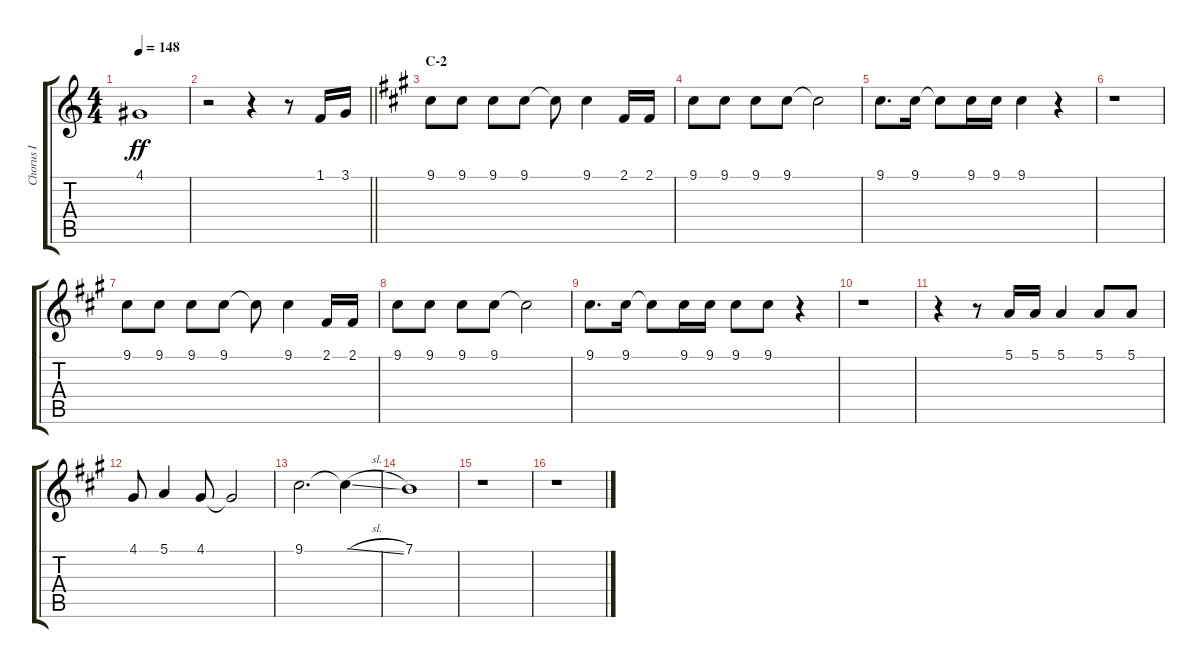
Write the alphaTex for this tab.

\track ("Chorus I" "Chorus I") {instrument voiceoohs}
\staff {score tabs}
\tuning (E4 B3 G3 D3 A2 E2) {hide}
\ts (4 4)
\tempo 148
\clef g2
\ks c
4.1.1{dy ff} |
\barLineRight lightlight
r.2 r.4 r.8 1.1.16 3.1.16 |
\section ("" "C-2")
\ks a
9.1.8 9.1.8 9.1.8 9.1.8 9.1{t}.8 9.1.4 2.1.16 2.1.16 |
9.1.8 9.1.8 9.1.8 9.1.8 9.1{t}.2 |
9.1.8{d} 9.1.16 9.1{t}.8 9.1.16 9.1.16 9.1.4 r.4 |
r.1 |
9.1.8 9.1.8 9.1.8 9.1.8 9.1{t}.8 9.1.4 2.1.16 2.1.16 |
9.1.8 9.1.8 9.1.8 9.1.8 9.1{t}.2 |
9.1.8{d} 9.1.16 9.1{t}.8 9.1.16 9.1.16 9.1.8 9.1.8 r.4 |
r.1 |
r.4 r.8 5.1.16 5.1.16 5.1.4 5.1.8 5.1.8 |
4.1.8 5.1.4 4.1.8 4.1{t}.2 |
9.1.2{d} 9.1{sl t}.4 |
7.1.1 |
r.1 |
r.1
